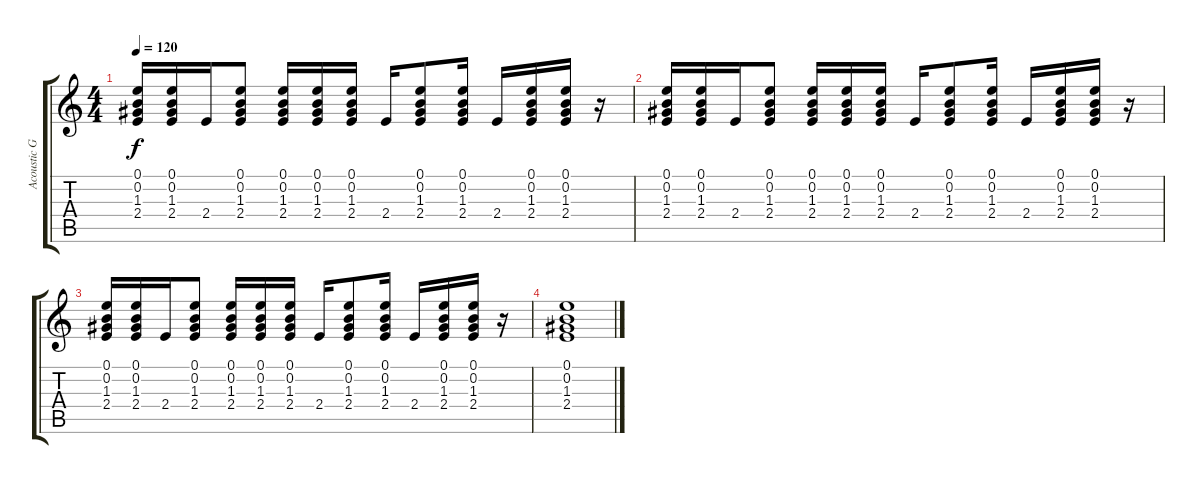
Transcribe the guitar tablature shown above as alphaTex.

\track ("Acoustic Guitar 1" "Acoustic G") {instrument acousticguitarsteel}
\staff {score tabs}
\tuning (E4 B3 G3 D3 A2 E2) {hide}
\ts (4 4)
\tempo 120
\clef g2
\ks c
(0.1 0.2 1.3 2.4).16{dy f} (0.1 0.2 1.3 2.4).16 2.4.16 (0.1 0.2 1.3 2.4).8 (0.1 0.2 1.3 2.4).16 (0.1 0.2 1.3 2.4).16 (0.1 0.2 1.3 2.4).16 2.4.16 (0.1 0.2 1.3 2.4).8 (0.1 0.2 1.3 2.4).16 2.4.16 (0.1 0.2 1.3 2.4).16 (0.1 0.2 1.3 2.4).16 r.16 |
(0.1 0.2 1.3 2.4).16 (0.1 0.2 1.3 2.4).16 2.4.16 (0.1 0.2 1.3 2.4).8 (0.1 0.2 1.3 2.4).16 (0.1 0.2 1.3 2.4).16 (0.1 0.2 1.3 2.4).16 2.4.16 (0.1 0.2 1.3 2.4).8 (0.1 0.2 1.3 2.4).16 2.4.16 (0.1 0.2 1.3 2.4).16 (0.1 0.2 1.3 2.4).16 r.16 |
(0.1 0.2 1.3 2.4).16 (0.1 0.2 1.3 2.4).16 2.4.16 (0.1 0.2 1.3 2.4).8 (0.1 0.2 1.3 2.4).16 (0.1 0.2 1.3 2.4).16 (0.1 0.2 1.3 2.4).16 2.4.16 (0.1 0.2 1.3 2.4).8 (0.1 0.2 1.3 2.4).16 2.4.16 (0.1 0.2 1.3 2.4).16 (0.1 0.2 1.3 2.4).16 r.16 |
(0.1 0.2 1.3 2.4).1
